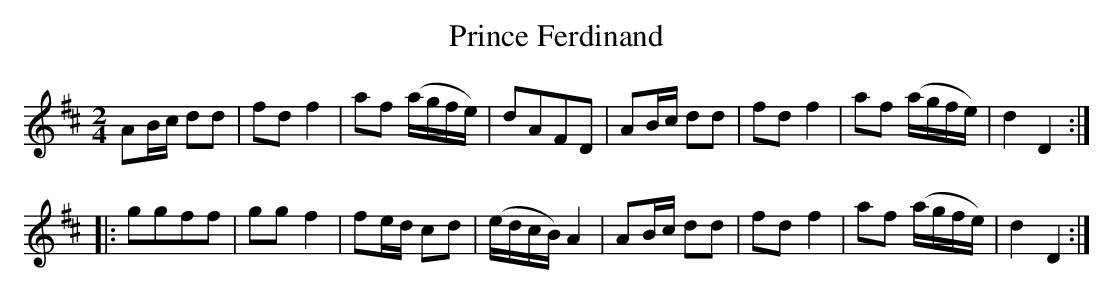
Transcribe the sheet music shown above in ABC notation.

X:1
T:Prince Ferdinand
M:2/4
L:1/8
K:D
AB/c/ dd | fd f2 | af (a/g/f/e/) | dAFD | AB/c/ dd | fd f2 | af (a/g/f/e/) | d2 D2 :|
|: ggff | gg f2 | fe/d/ cd | (e/d/c/B/) A2 | AB/c/ dd | fd f2 | af (a/g/f/e/) | d2 D2 :|
